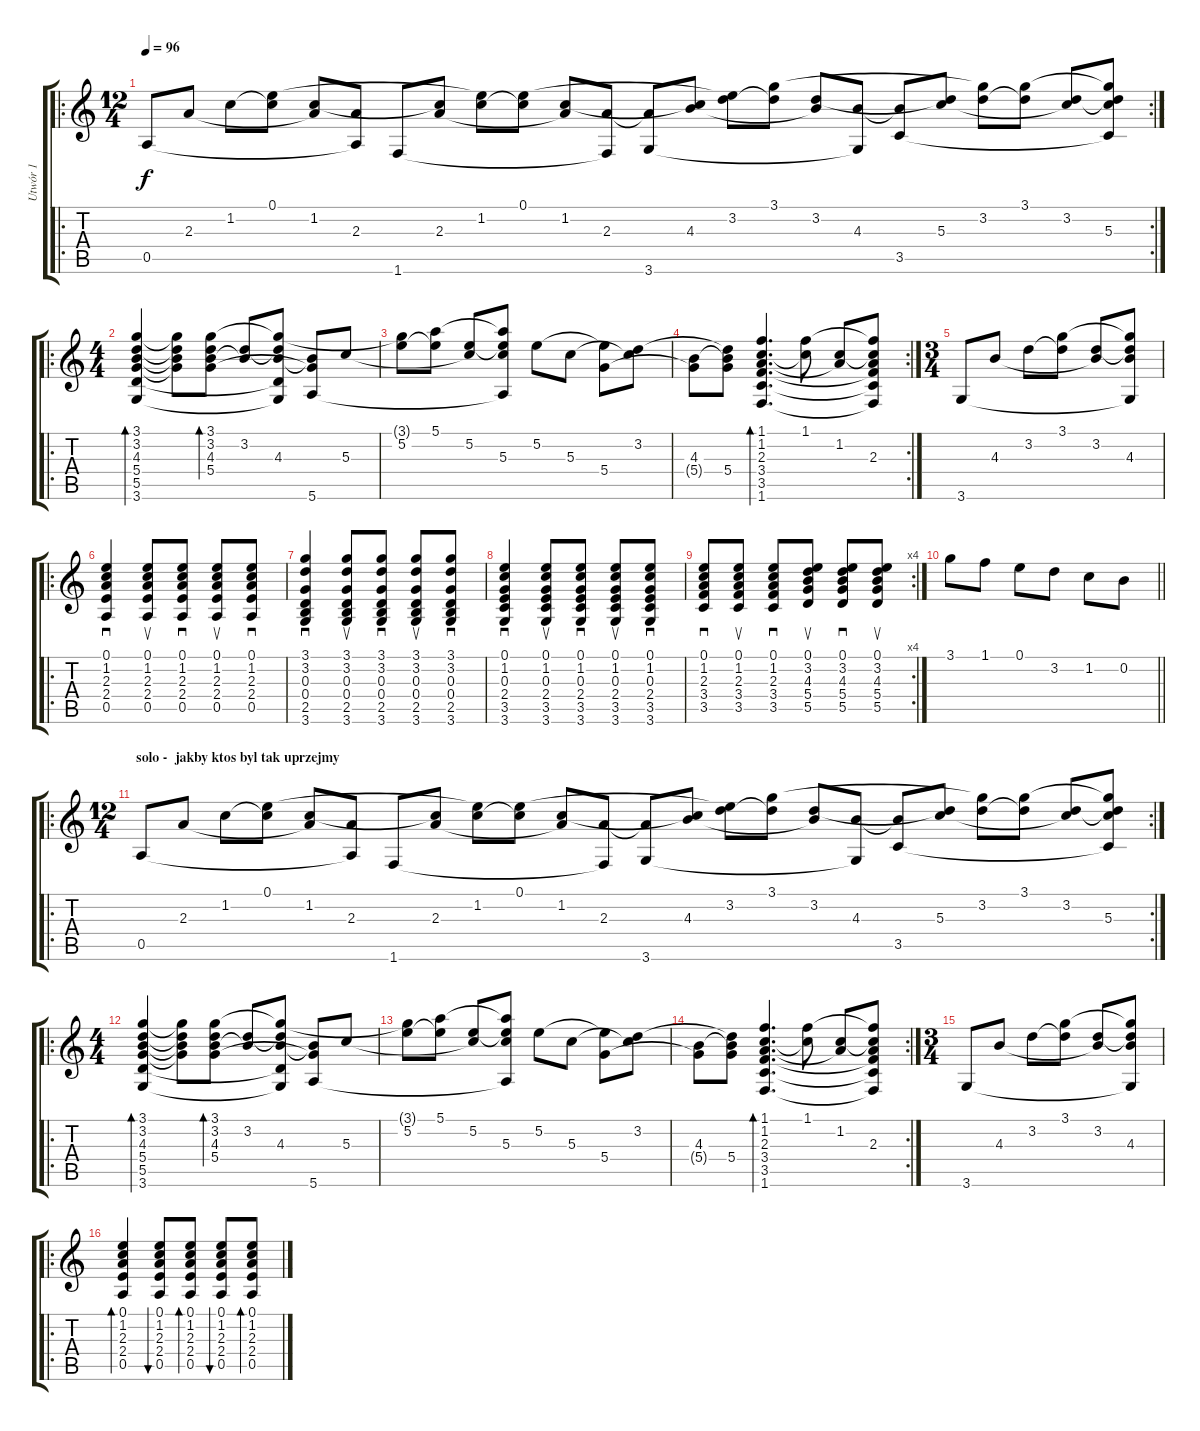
\track ("Utwór 1" "Utwór 1") {instrument acousticguitarsteel}
\staff {score tabs}
\tuning (E4 B3 G3 D3 A2 E2) {hide}
\ro
\rc 2
\ts (12 4)
\tempo 96
\clef g2
\ks c
0.5.8{dy f} 2.3.8 1.2.8 (0.1 1.2{t}).8 (1.2 2.3{t}).8 (2.3 0.5{t}).8 1.6.8 (1.2{t} 2.3).8 (0.1{t} 1.2).8 (0.1 1.2{t}).8 (1.2 2.3{t}).8 (2.3 1.6{t}).8 (2.3{t} 3.6).8 (1.2{t} 4.3).8 (0.1{t} 3.2).8 (3.1 3.2{t}).8 (3.2 4.3{t}).8 (4.3 3.6{t}).8 (4.3{t} 3.5).8 (3.2{t} 5.3).8 (3.1{t} 3.2).8 (3.1 3.2{t}).8 (3.2 5.3{t}).8 (3.1{t} 3.2{t} 5.3 3.5{t}).8 |
\ro
\ts (4 4)
(3.1 3.2 4.3 5.4 5.5 3.6).4{bd 240} (3.1{t} 3.2{t} 4.3{t} 5.4{t}).8 (3.1 3.2 4.3 5.4).8{bd 120} (3.2 4.3{t}).8 (3.1{t} 3.2{t} 4.3 5.5{t} 3.6{t}).8 (4.3{t} 5.4{t} 5.6).8 5.3.8 |
(3.1{t} 5.2).8 (5.1 5.2{t}).8 (5.2 5.3{t}).8 (5.1{t} 5.2{t} 5.3 5.6{t}).8 5.2.8 5.3.8 (5.2{t} 5.4).8 (3.2 5.3{t}).8 |
\rc 2
(4.3 5.4{t}).8 (3.2{t} 4.3{t} 5.4).8 (1.1 1.2 2.3 3.4 3.5 1.6).4{d bd 120} (1.1 1.2{t}).8 (1.2 2.3{t}).8 (1.1{t} 1.2{t} 2.3 3.4{t} 3.5{t} 1.6{t}).8 |
\ts (3 4)
3.6.8 4.3.8 3.2.8 (3.1 3.2{t}).8 (3.2 4.3{t}).8 (3.1{t} 3.2{t} 4.3 3.6{t}).8 |
\ro
(0.1 1.2 2.3 2.4 0.5).4{sd} (0.1 1.2 2.3 2.4 0.5).8{su} (0.1 1.2 2.3 2.4 0.5).8{sd} (0.1 1.2 2.3 2.4 0.5).8{su} (0.1 1.2 2.3 2.4 0.5).8{sd} |
(3.1 3.2 0.3 0.4 2.5 3.6).4{sd} (3.1 3.2 0.3 0.4 2.5 3.6).8{su} (3.1 3.2 0.3 0.4 2.5 3.6).8{sd} (3.1 3.2 0.3 0.4 2.5 3.6).8{su} (3.1 3.2 0.3 0.4 2.5 3.6).8{sd} |
(0.1 1.2 0.3 2.4 3.5 3.6).4{sd} (0.1 1.2 0.3 2.4 3.5 3.6).8{su} (0.1 1.2 0.3 2.4 3.5 3.6).8{sd} (0.1 1.2 0.3 2.4 3.5 3.6).8{su} (0.1 1.2 0.3 2.4 3.5 3.6).8{sd} |
\rc 4
(0.1 1.2 2.3 3.4 3.5).8{sd} (0.1 1.2 2.3 3.4 3.5).8{su} (0.1 1.2 2.3 3.4 3.5).8{sd} (0.1 3.2 4.3 5.4 5.5).8{su} (0.1 3.2 4.3 5.4 5.5).8{sd} (0.1 3.2 4.3 5.4 5.5).8{su} |
\barLineRight lightlight
3.1.8 1.1.8 0.1.8 3.2.8 1.2.8 0.2.8 |
\ro
\rc 2
\ts (12 4)
\section ("" "solo -  jakby ktos byl tak uprzejmy ")
0.5.8 2.3.8 1.2.8 (0.1 1.2{t}).8 (1.2 2.3{t}).8 (2.3 0.5{t}).8 1.6.8 (1.2{t} 2.3).8 (0.1{t} 1.2).8 (0.1 1.2{t}).8 (1.2 2.3{t}).8 (2.3 1.6{t}).8 (2.3{t} 3.6).8 (1.2{t} 4.3).8 (0.1{t} 3.2).8 (3.1 3.2{t}).8 (3.2 4.3{t}).8 (4.3 3.6{t}).8 (4.3{t} 3.5).8 (3.2{t} 5.3).8 (3.1{t} 3.2).8 (3.1 3.2{t}).8 (3.2 5.3{t}).8 (3.1{t} 3.2{t} 5.3 3.5{t}).8 |
\ro
\ts (4 4)
(3.1 3.2 4.3 5.4 5.5 3.6).4{bd 240} (3.1{t} 3.2{t} 4.3{t} 5.4{t}).8 (3.1 3.2 4.3 5.4).8{bd 120} (3.2 4.3{t}).8 (3.1{t} 3.2{t} 4.3 5.5{t} 3.6{t}).8 (4.3{t} 5.4{t} 5.6).8 5.3.8 |
(3.1{t} 5.2).8 (5.1 5.2{t}).8 (5.2 5.3{t}).8 (5.1{t} 5.2{t} 5.3 5.6{t}).8 5.2.8 5.3.8 (5.2{t} 5.4).8 (3.2 5.3{t}).8 |
\rc 2
(4.3 5.4{t}).8 (3.2{t} 4.3{t} 5.4).8 (1.1 1.2 2.3 3.4 3.5 1.6).4{d bd 120} (1.1 1.2{t}).8 (1.2 2.3{t}).8 (1.1{t} 1.2{t} 2.3 3.4{t} 3.5{t} 1.6{t}).8 |
\ts (3 4)
3.6.8 4.3.8 3.2.8 (3.1 3.2{t}).8 (3.2 4.3{t}).8 (3.1{t} 3.2{t} 4.3 3.6{t}).8 |
\ro
(0.1 1.2 2.3 2.4 0.5).4{bd 120} (0.1 1.2 2.3 2.4 0.5).8{bu 60} (0.1 1.2 2.3 2.4 0.5).8{bd 60} (0.1 1.2 2.3 2.4 0.5).8{bu 60} (0.1 1.2 2.3 2.4 0.5).8{bd 60}
